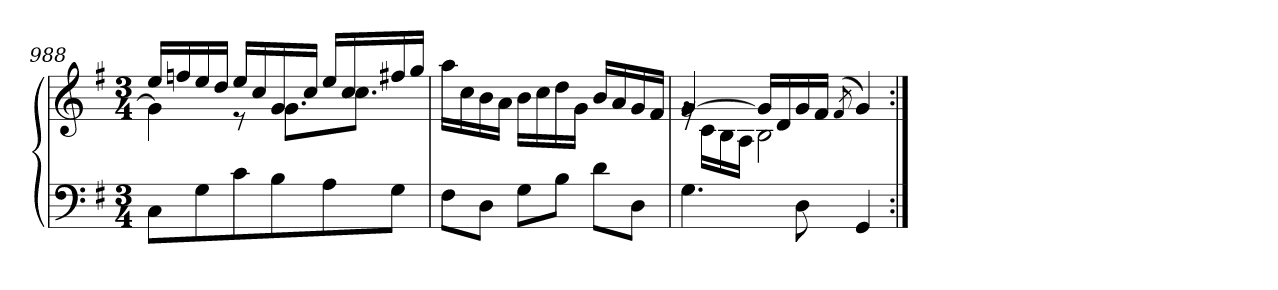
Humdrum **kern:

**kern	**kern
*part1	*part1
*staff2	*staff1
!!LO:LB:g=z
*clefF4	*clefG2
*k[f#]	*k[f#]
*G:	*G:
*M3/4	*M3/4
=988	=988
*	*^
8C\L	16ee/LL	4g\]
.	16ffn/	.
8G\	16ee/	.
.	16dd/JJ	.
8c\	16ee/LL	8r
.	16cc/	.
8B\	16g/	8.g\L
.	16cc/JJ	.
8A\	16ee/LL	.
.	16cc/	8.cc\J
8G\J	16ff#X/	.
.	16gg/JJ	.
*	*v	*v
=989	=989
8F#\L	16aa\LL
.	16cc\
8D\J	16b\
.	16a\JJ
8G\L	16b\LL
.	16cc\
8B\J	16dd\
.	16g\JJ
8d\L	16b/LL
.	16a/
8D\J	16g/
.	16f#/JJ
=990	=990
*	*^
4.G\	[4g/	16rg
.	.	16c\LL
.	.	16B\
.	.	16A\JJ
.	16g/LL]	2B\
.	16d/	.
8D\	16g/	.
.	16f#/JJ	.
.	(8qf#/	.
4GG/	4g/)	.
*	*v	*v
=:|!	=:|!
*-	*-
